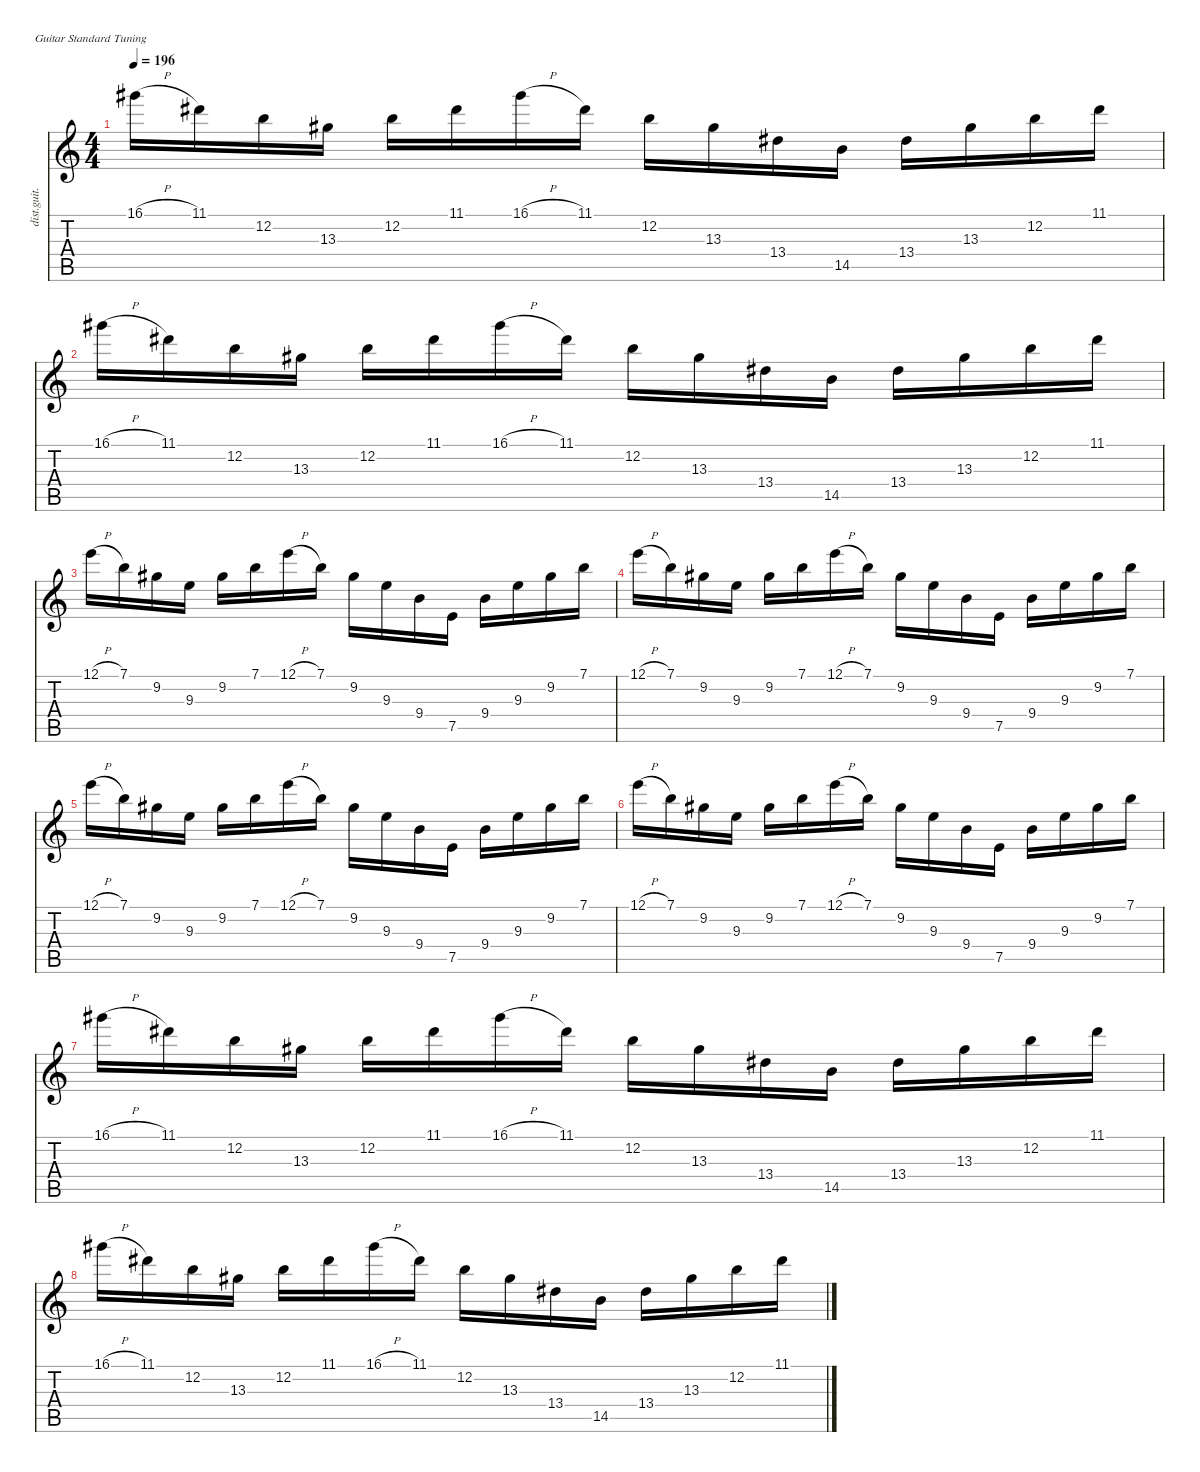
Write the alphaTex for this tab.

\defaultSystemsLayout 4
\hideDynamics
\bracketExtendMode nobrackets
\otherSystemsTrackNameOrientation horizontal
\track ("Gtr1" "dist.guit.") {instrument distortionguitar}
\staff {score tabs}
\tuning (E4 B3 G3 D3 A2 E2)
\ts (4 4)
\tempo 196
\clef g2
\ks c
16.1{h acc #}.16{dy f beam Down} 11.1{acc #}.16{beam Down} 12.2.16{beam Down} 13.3{acc #}.16{beam Down} 12.2.16{beam Down} 11.1{acc #}.16{beam Down} 16.1{h acc #}.16{beam Down} 11.1{acc #}.16{beam Down} 12.2.16{beam Down} 13.3{acc #}.16{beam Down} 13.4{acc #}.16{beam Down} 14.5.16{beam Down} 13.4{acc #}.16{beam Down} 13.3{acc #}.16{beam Down} 12.2.16{beam Down} 11.1{acc #}.16{beam Down} |
16.1{h acc #}.16{beam Down} 11.1{acc #}.16{beam Down} 12.2.16{beam Down} 13.3{acc #}.16{beam Down} 12.2.16{beam Down} 11.1{acc #}.16{beam Down} 16.1{h acc #}.16{beam Down} 11.1{acc #}.16{beam Down} 12.2.16{beam Down} 13.3{acc #}.16{beam Down} 13.4{acc #}.16{beam Down} 14.5.16{beam Down} 13.4{acc #}.16{beam Down} 13.3{acc #}.16{beam Down} 12.2.16{beam Down} 11.1{acc #}.16{beam Down} |
12.1{h}.16{beam Down} 7.1.16{beam Down} 9.2{acc #}.16{beam Down} 9.3.16{beam Down} 9.2{acc #}.16{beam Down} 7.1.16{beam Down} 12.1{h}.16{beam Down} 7.1.16{beam Down} 9.2{acc #}.16{beam Down} 9.3.16{beam Down} 9.4.16{beam Down} 7.5.16{beam Down} 9.4.16{beam Down} 9.3.16{beam Down} 9.2{acc #}.16{beam Down} 7.1.16{beam Down} |
12.1{h}.16{beam Down} 7.1.16{beam Down} 9.2{acc #}.16{beam Down} 9.3.16{beam Down} 9.2{acc #}.16{beam Down} 7.1.16{beam Down} 12.1{h}.16{beam Down} 7.1.16{beam Down} 9.2{acc #}.16{beam Down} 9.3.16{beam Down} 9.4.16{beam Down} 7.5.16{beam Down} 9.4.16{beam Down} 9.3.16{beam Down} 9.2{acc #}.16{beam Down} 7.1.16{beam Down} |
12.1{h}.16{beam Down} 7.1.16{beam Down} 9.2{acc #}.16{beam Down} 9.3.16{beam Down} 9.2{acc #}.16{beam Down} 7.1.16{beam Down} 12.1{h}.16{beam Down} 7.1.16{beam Down} 9.2{acc #}.16{beam Down} 9.3.16{beam Down} 9.4.16{beam Down} 7.5.16{beam Down} 9.4.16{beam Down} 9.3.16{beam Down} 9.2{acc #}.16{beam Down} 7.1.16{beam Down} |
12.1{h}.16{beam Down} 7.1.16{beam Down} 9.2{acc #}.16{beam Down} 9.3.16{beam Down} 9.2{acc #}.16{beam Down} 7.1.16{beam Down} 12.1{h}.16{beam Down} 7.1.16{beam Down} 9.2{acc #}.16{beam Down} 9.3.16{beam Down} 9.4.16{beam Down} 7.5.16{beam Down} 9.4.16{beam Down} 9.3.16{beam Down} 9.2{acc #}.16{beam Down} 7.1.16{beam Down} |
16.1{h acc #}.16{beam Down} 11.1{acc #}.16{beam Down} 12.2.16{beam Down} 13.3{acc #}.16{beam Down} 12.2.16{beam Down} 11.1{acc #}.16{beam Down} 16.1{h acc #}.16{beam Down} 11.1{acc #}.16{beam Down} 12.2.16{beam Down} 13.3{acc #}.16{beam Down} 13.4{acc #}.16{beam Down} 14.5.16{beam Down} 13.4{acc #}.16{beam Down} 13.3{acc #}.16{beam Down} 12.2.16{beam Down} 11.1{acc #}.16{beam Down} |
16.1{h acc #}.16{beam Down} 11.1{acc #}.16{beam Down} 12.2.16{beam Down} 13.3{acc #}.16{beam Down} 12.2.16{beam Down} 11.1{acc #}.16{beam Down} 16.1{h acc #}.16{beam Down} 11.1{acc #}.16{beam Down} 12.2.16{beam Down} 13.3{acc #}.16{beam Down} 13.4{acc #}.16{beam Down} 14.5.16{beam Down} 13.4{acc #}.16{beam Down} 13.3{acc #}.16{beam Down} 12.2.16{beam Down} 11.1{acc #}.16{beam Down}
